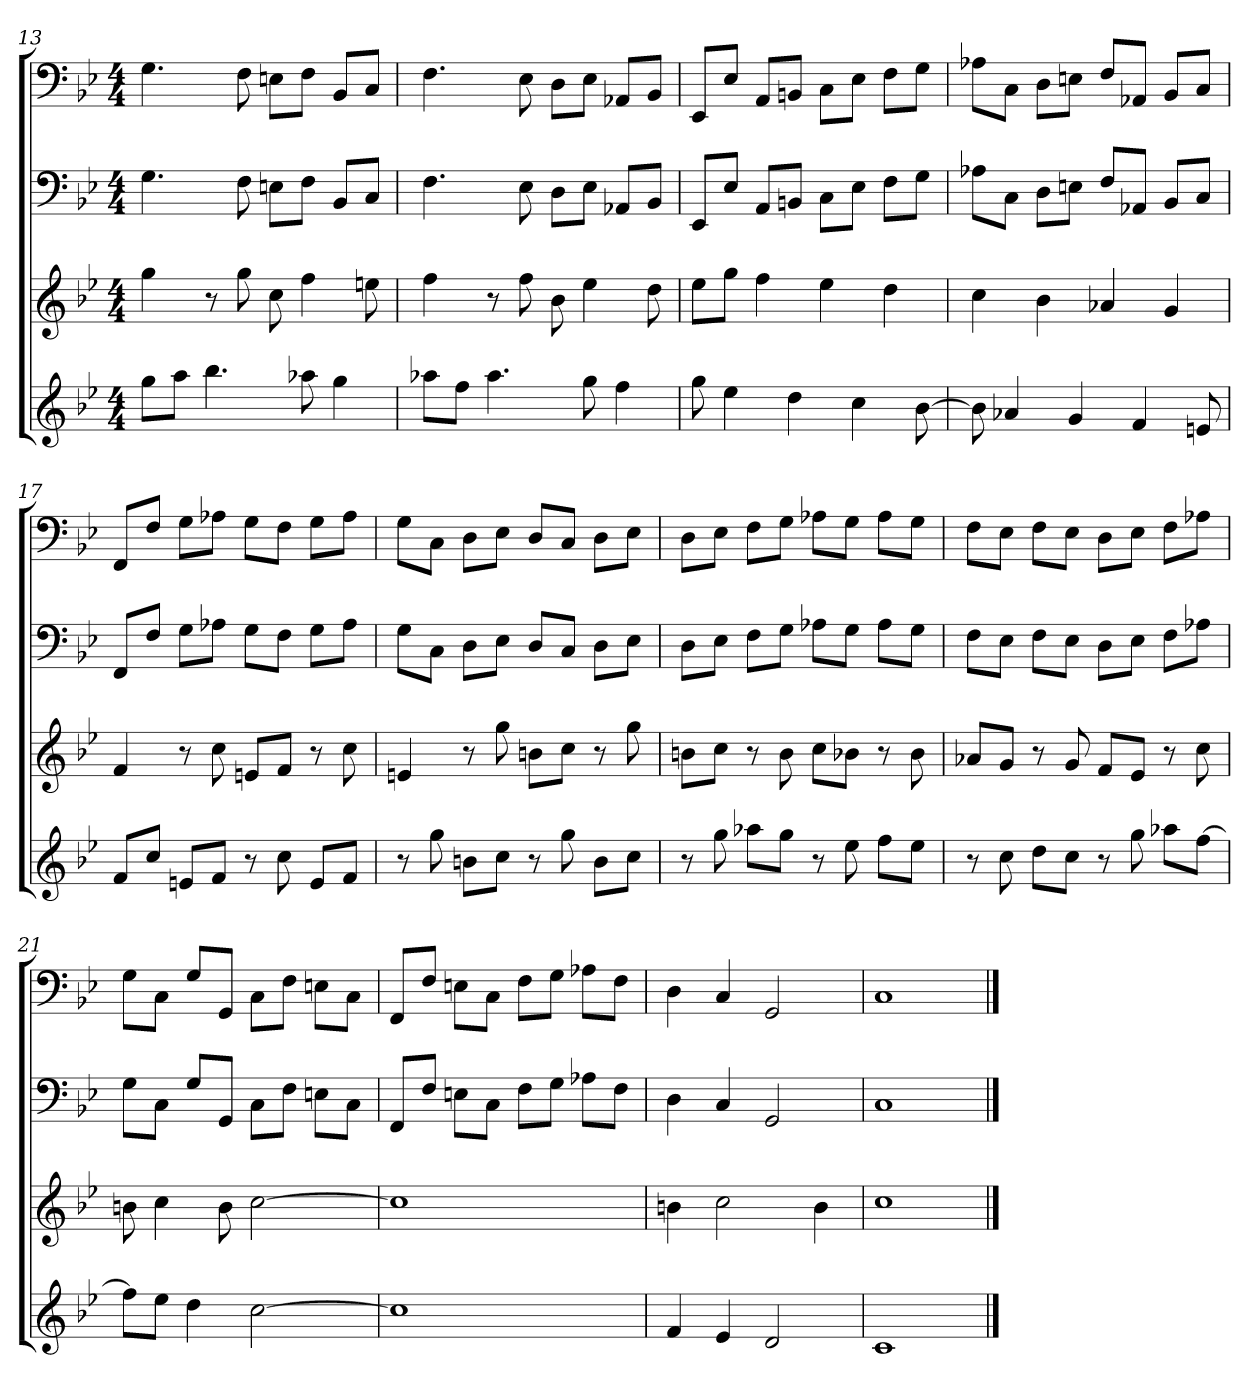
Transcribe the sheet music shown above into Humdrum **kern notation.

**kern	**kern	**kern	**kern
*part4	*part3	*part2	*part1
*staff4	*staff3	*staff2	*staff1
*k[b-e-]	*k[b-e-]	*k[b-e-]	*k[b-e-]
*g:	*g:	*g:	*g:
*M4/4	*M4/4	*M4/4	*M4/4
=13	=13	=13	=13
8ggL	4gg	4.G	4.G
8aaJ	.	.	.
4.bb-	8r	.	.
.	8gg	8F	8F
.	8cc	8EnL	8EnL
8aa-X	4ff	8FJ	8FJ
4gg	.	8BB-L	8BB-L
.	8een	8CJ	8CJ
=14	=14	=14	=14
8aa-XL	4ff	4.F	4.F
8ffJ	.	.	.
4.aa-	8r	.	.
.	8ff	8E-	8E-
.	8b-	8DL	8DL
8gg	4ee-	8E-J	8E-J
4ff	.	8AA-XL	8AA-XL
.	8dd	8BB-J	8BB-J
=15	=15	=15	=15
8gg	8ee-L	8EE-L	8EE-L
4ee-	8ggJ	8E-J	8E-J
.	4ff	8AAL	8AAL
4dd	.	8BBnJ	8BBnJ
.	4ee-	8CL	8CL
4cc	.	8E-J	8E-J
.	4dd	8FL	8FL
[8b-	.	8GJ	8GJ
=16	=16	=16	=16
8b-]	4cc	8A-XL	8A-XL
4a-X	.	8CJ	8CJ
.	4b-	8DL	8DL
4g	.	8EnJ	8EnJ
.	4a-X	8FL	8FL
4f	.	8AA-XJ	8AA-XJ
.	4g	8BB-L	8BB-L
8en	.	8CJ	8CJ
=17	=17	=17	=17
8fL	4f	8FFL	8FFL
8ccJ	.	8FJ	8FJ
8enL	8r	8GL	8GL
8fJ	8cc	8A-XJ	8A-XJ
8r	8enL	8GL	8GL
8cc	8fJ	8FJ	8FJ
8eL	8r	8GL	8GL
8fJ	8cc	8A-J	8A-J
=18	=18	=18	=18
8r	4en	8GL	8GL
8gg	.	8CJ	8CJ
8bnL	8r	8DL	8DL
8ccJ	8gg	8E-J	8E-J
8r	8bnL	8DL	8DL
8gg	8ccJ	8CJ	8CJ
8bL	8r	8DL	8DL
8ccJ	8gg	8E-J	8E-J
=19	=19	=19	=19
8r	8bnL	8DL	8DL
8gg	8ccJ	8E-J	8E-J
8aa-XL	8r	8FL	8FL
8ggJ	8b	8GJ	8GJ
8r	8ccL	8A-XL	8A-XL
8ee-	8b-XJ	8GJ	8GJ
8ffL	8r	8A-L	8A-L
8ee-J	8b-	8GJ	8GJ
=20	=20	=20	=20
8r	8a-XL	8FL	8FL
8cc	8gJ	8E-J	8E-J
8ddL	8r	8FL	8FL
8ccJ	8g	8E-J	8E-J
8r	8fL	8DL	8DL
8gg	8e-J	8E-J	8E-J
8aa-XL	8r	8FL	8FL
[8ffJ	8cc	8A-XJ	8A-XJ
=21	=21	=21	=21
8ffL]	8bn	8GL	8GL
8ee-J	4cc	8CJ	8CJ
4dd	.	8GL	8GL
.	8b	8GGJ	8GGJ
[2cc	[2cc	8CL	8CL
.	.	8FJ	8FJ
.	.	8EnL	8EnL
.	.	8CJ	8CJ
=22	=22	=22	=22
1cc]	1cc]	8FFL	8FFL
.	.	8FJ	8FJ
.	.	8EnL	8EnL
.	.	8CJ	8CJ
.	.	8FL	8FL
.	.	8GJ	8GJ
.	.	8A-XL	8A-XL
.	.	8FJ	8FJ
=23	=23	=23	=23
4f	4bn	4D	4D
4e-	2cc	4C	4C
2d	.	2GG	2GG
.	4b	.	.
=24	=24	=24	=24
1c	1cc	1C	1C
==	==	==	==
*-	*-	*-	*-
